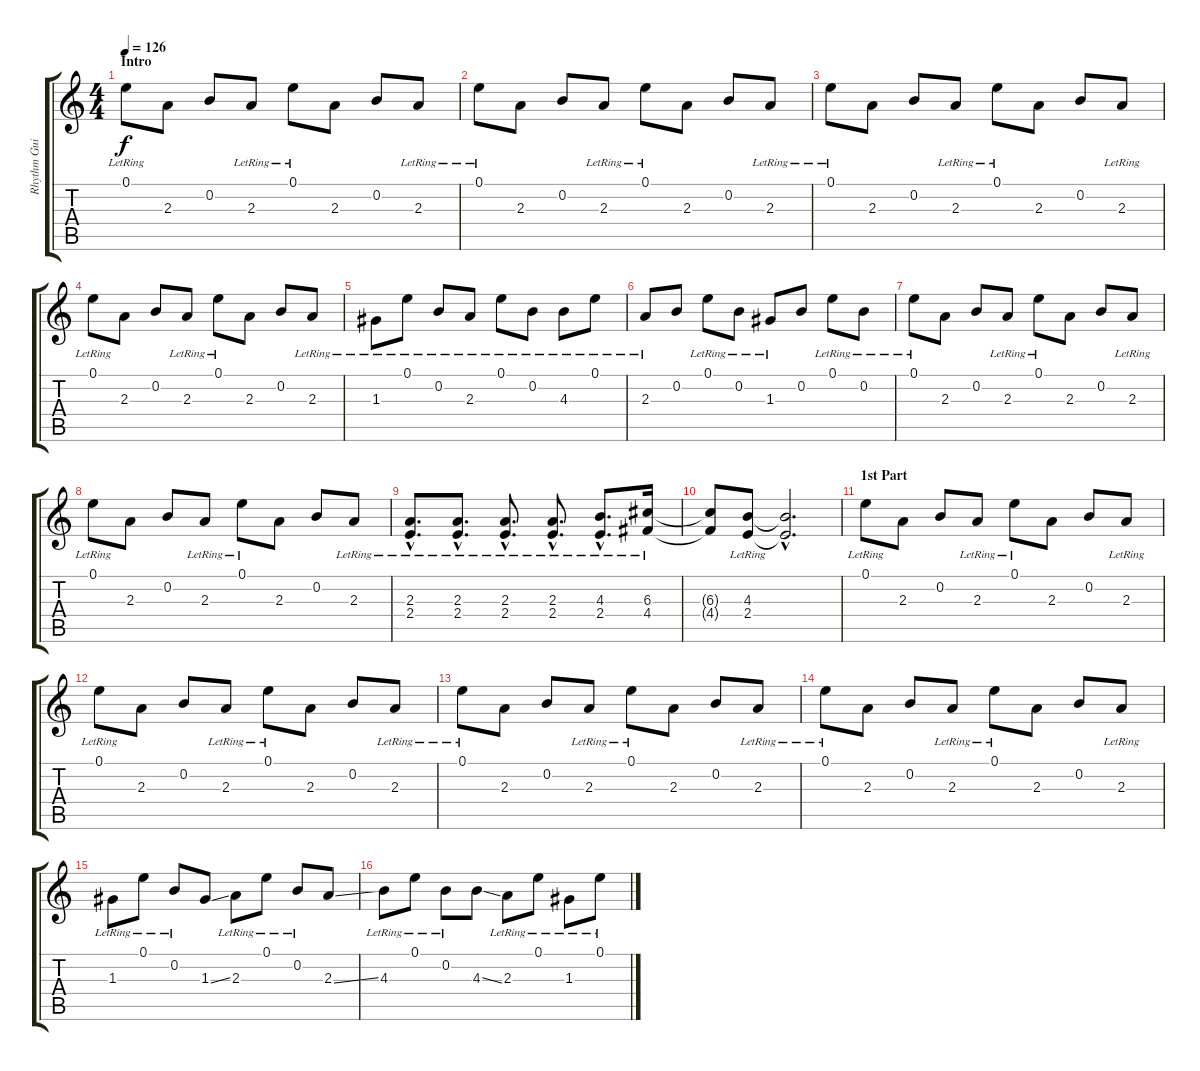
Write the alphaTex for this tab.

\track ("Rhythm Guitar2 (12 Strings)" "Rhythm Gui") {instrument acousticguitarsteel}
\staff {score tabs}
\tuning (E4 B3 G3 D3 A2 E2) {hide}
\ts (4 4)
\section ("" "Intro")
\tempo 126
\clef g2
\ks c
0.1{lr}.8{dy f instrument acousticguitarsteel} 2.3.8 0.2.8 2.3{lr}.8 0.1{lr}.8 2.3.8 0.2.8 2.3{lr}.8 |
0.1{lr}.8 2.3.8 0.2.8 2.3{lr}.8 0.1{lr}.8 2.3.8 0.2.8 2.3{lr}.8 |
0.1{lr}.8 2.3.8 0.2.8 2.3{lr}.8 0.1{lr}.8 2.3.8 0.2.8 2.3{lr}.8 |
0.1{lr}.8 2.3.8 0.2.8 2.3{lr}.8 0.1{lr}.8 2.3.8 0.2.8 2.3{lr}.8 |
1.3{lr}.8 0.1{lr}.8 0.2{lr}.8 2.3{lr}.8 0.1{lr}.8 0.2{lr}.8 4.3{lr}.8 0.1{lr}.8 |
2.3{lr}.8 0.2.8 0.1{lr}.8 0.2{lr}.8 1.3{lr}.8 0.2.8 0.1{lr}.8 0.2{lr}.8 |
0.1{lr}.8 2.3.8 0.2.8 2.3{lr}.8 0.1{lr}.8 2.3.8 0.2.8 2.3{lr}.8 |
0.1{lr}.8 2.3.8 0.2.8 2.3{lr}.8 0.1{lr}.8 2.3.8 0.2.8 2.3{lr}.8 |
(2.3{hac lr} 2.4{hac lr}).8{d} (2.3{hac lr} 2.4{hac lr}).8{d} (2.3{hac lr} 2.4{hac lr}).8{d} (2.3{hac lr} 2.4{hac lr}).8{d} (4.3{hac lr} 2.4{hac lr}).8{d} (6.3{lr} 4.4{lr}).16 |
(6.3{t} 4.4{t}).8 (4.3{lr} 2.4{lr}).8 (4.3{hac t} 2.4{hac t}).2{d} |
\section ("" "1st Part")
0.1{lr}.8 2.3.8 0.2.8 2.3{lr}.8 0.1{lr}.8 2.3.8 0.2.8 2.3{lr}.8 |
0.1{lr}.8 2.3.8 0.2.8 2.3{lr}.8 0.1{lr}.8 2.3.8 0.2.8 2.3{lr}.8 |
0.1{lr}.8 2.3.8 0.2.8 2.3{lr}.8 0.1{lr}.8 2.3.8 0.2.8 2.3{lr}.8 |
0.1{lr}.8 2.3.8 0.2.8 2.3{lr}.8 0.1{lr}.8 2.3.8 0.2.8 2.3{lr}.8 |
1.3{lr}.8 0.1{lr}.8 0.2{lr}.8 1.3{ss}.8 2.3{lr}.8 0.1{lr}.8 0.2{lr}.8 2.3{ss}.8 |
4.3{lr}.8 0.1{lr}.8 0.2{lr}.8 4.3{ss}.8 2.3{lr}.8 0.1{lr}.8 1.3{lr}.8 0.1{lr}.8
